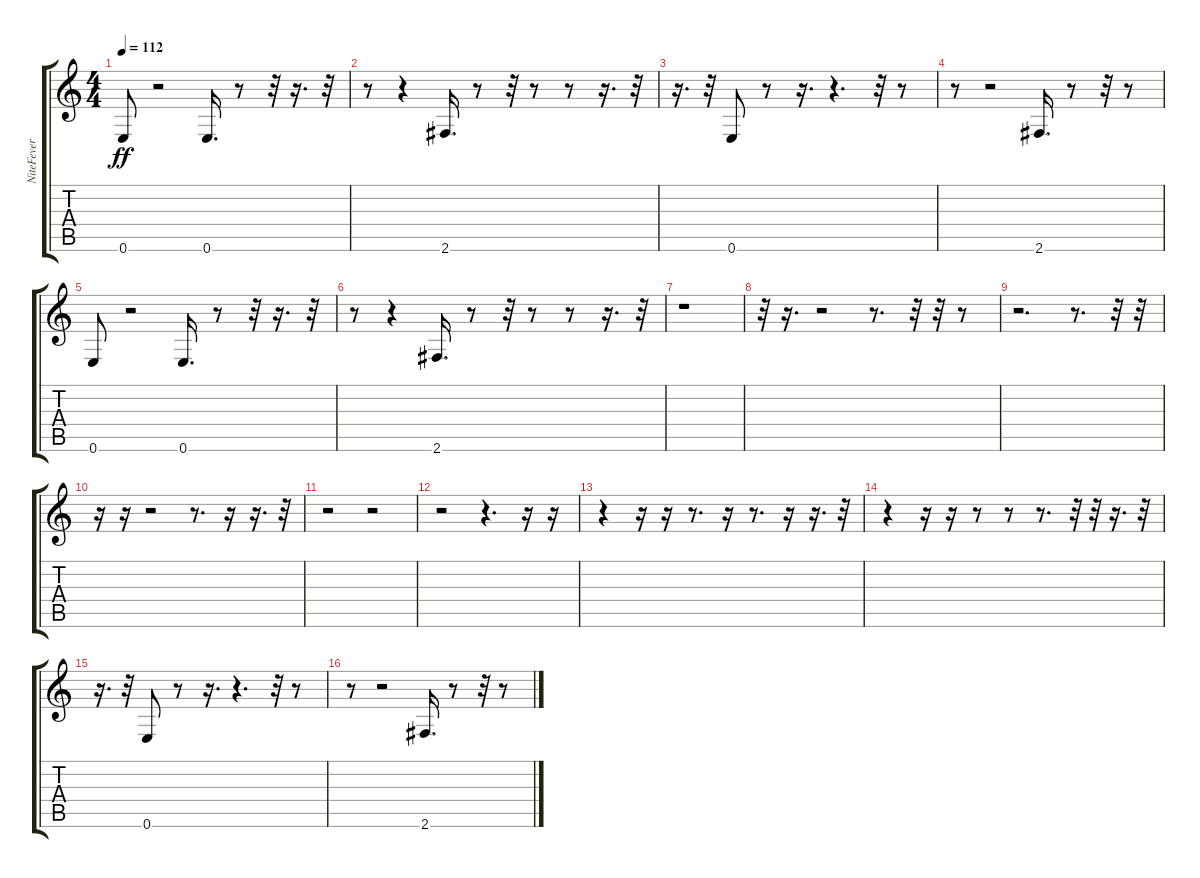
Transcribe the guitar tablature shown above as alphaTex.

\track ("NiteFever         2 " "NiteFever ") {solo instrument electricbassfinger}
\staff {score tabs}
\tuning (E4 B3 G3 D3 A2 E2) {hide}
\ts (4 4)
\tempo 112
\clef g2
\ks c
0.6.8{dy ff} r.2 0.6.16{d} r.8 r.32 r.16{d} r.32 |
r.8 r.4 2.6.16{d} r.8 r.32 r.8 r.8 r.16{d} r.32 |
r.16{d} r.32 0.6.8 r.8 r.16{d} r.4{d} r.32 r.8 |
r.8 r.2 2.6.16{d} r.8 r.32 r.8 |
0.6.8 r.2 0.6.16{d} r.8 r.32 r.16{d} r.32 |
r.8 r.4 2.6.16{d} r.8 r.32 r.8 r.8 r.16{d} r.32 |
r.1 |
r.32 r.16{d} r.2 r.8{d} r.32 r.32 r.8 |
r.2{d} r.8{d} r.32 r.32 |
r.16 r.16 r.2 r.8{d} r.16 r.16{d} r.32 |
r.2 r.2 |
r.2 r.4{d} r.16 r.16 |
r.4 r.16 r.16 r.8{d} r.16 r.8{d} r.16 r.16{d} r.32 |
r.4 r.16 r.16 r.8 r.8 r.8{d} r.32 r.32 r.16{d} r.32 |
r.16{d} r.32 0.6.8 r.8 r.16{d} r.4{d} r.32 r.8 |
r.8 r.2 2.6.16{d} r.8 r.32 r.8
